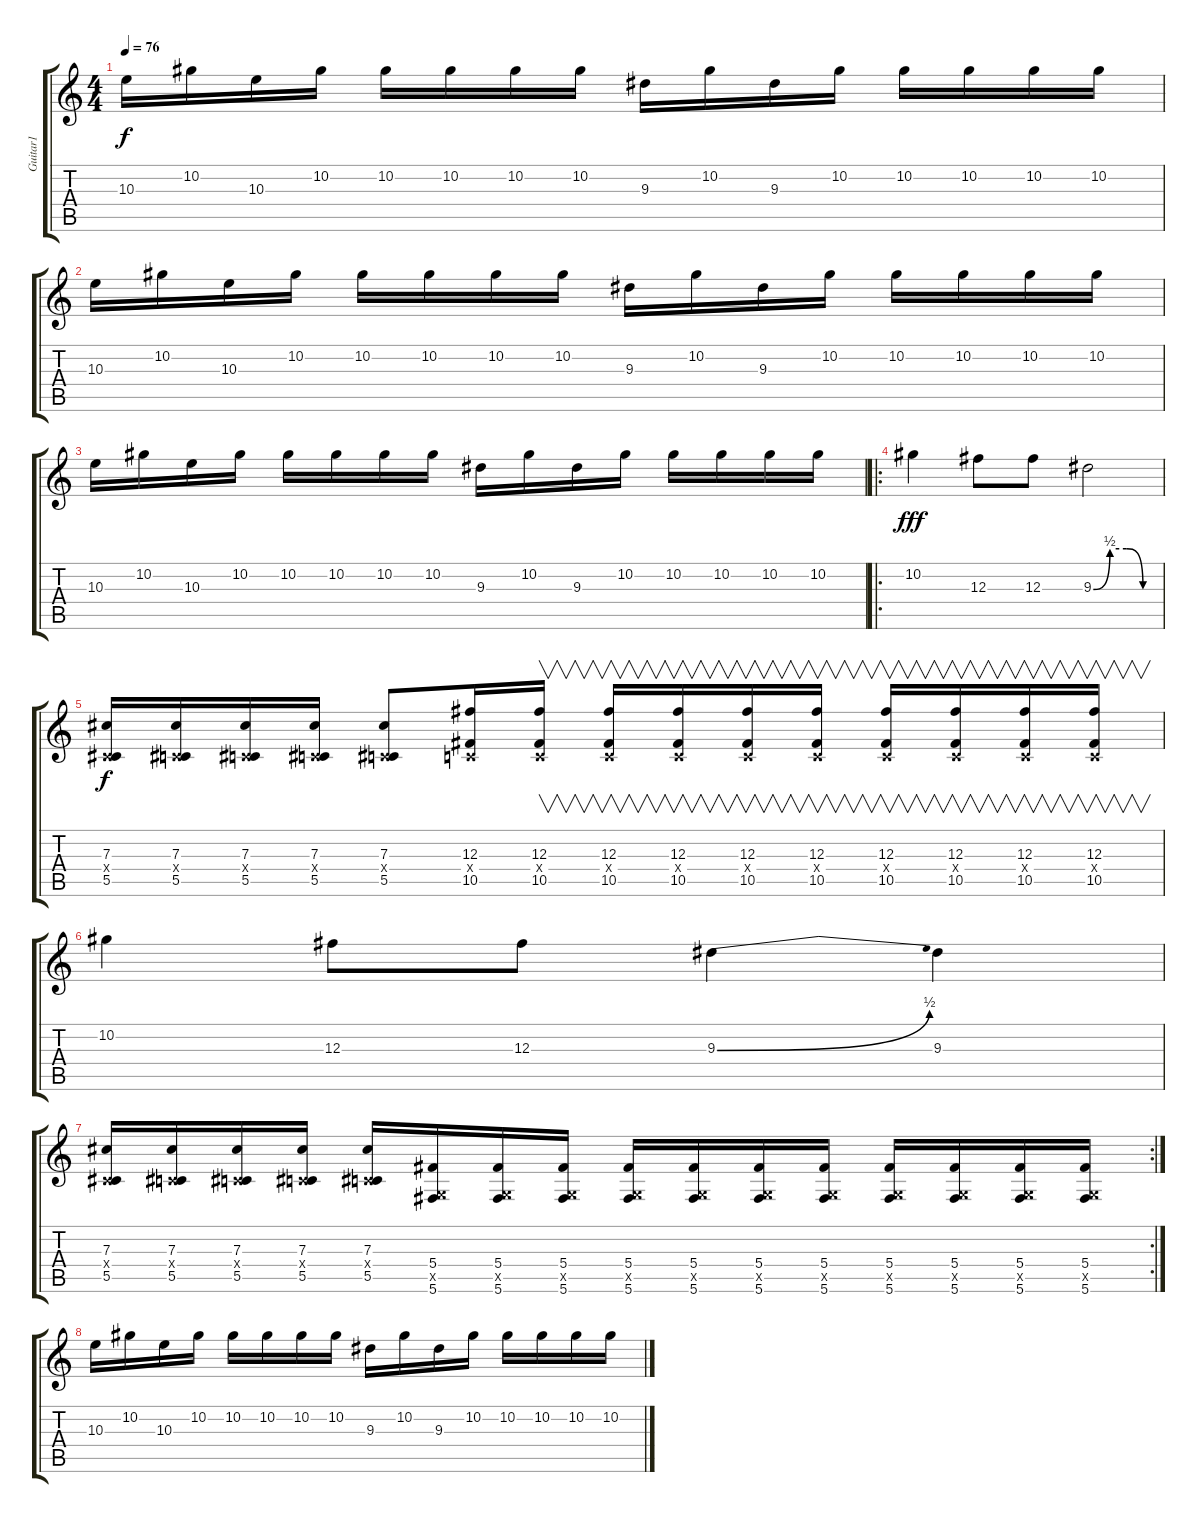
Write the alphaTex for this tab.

\track ("Guitar1" "Guitar1") {instrument overdrivenguitar}
\staff {score tabs}
\tuning (Eb4 Bb3 Gb3 Db3 Ab2 Db2) {hide}
\ts (4 4)
\tempo 76
\clef g2
\ks c
10.3.16{dy f} 10.2.16 10.3.16 10.2.16 10.2.16 10.2.16 10.2.16 10.2.16 9.3.16 10.2.16 9.3.16 10.2.16 10.2.16 10.2.16 10.2.16 10.2.16 |
10.3.16 10.2.16 10.3.16 10.2.16 10.2.16 10.2.16 10.2.16 10.2.16 9.3.16 10.2.16 9.3.16 10.2.16 10.2.16 10.2.16 10.2.16 10.2.16 |
10.3.16 10.2.16 10.3.16 10.2.16 10.2.16 10.2.16 10.2.16 10.2.16 9.3.16 10.2.16 9.3.16 10.2.16 10.2.16 10.2.16 10.2.16 10.2.16 |
\ro
10.2.4{dy fff volume 16 balance 8 instrument overdrivenguitar} 12.3.8 12.3.8 9.3{be (custom 0 0 15 2 30 2 45 0 60 0)}.2 |
(7.3 -1.4{x} 5.5).16{dy f} (7.3 -1.4{x} 5.5).16 (7.3 -1.4{x} 5.5).16 (7.3 -1.4{x} 5.5).16 (7.3 -1.4{x} 5.5).8 (12.3 -1.4{x} 10.5).16 (12.3 -1.4{x} 10.5).16{v} (12.3 -1.4{x} 10.5).16{v} (12.3 -1.4{x} 10.5).16{v} (12.3 -1.4{x} 10.5).16{v} (12.3 -1.4{x} 10.5).16{v} (12.3 -1.4{x} 10.5).16{v} (12.3 -1.4{x} 10.5).16{v} (12.3 -1.4{x} 10.5).16{v} (12.3 -1.4{x} 10.5).16{v} |
10.2.4 12.3.8 12.3.8 9.3{be (bend 0 0 60 2)}.4 9.3.4 |
\rc 2
(7.3 -1.4{x} 5.5).16 (7.3 -1.4{x} 5.5).16 (7.3 -1.4{x} 5.5).16 (7.3 -1.4{x} 5.5).16 (7.3 -1.4{x} 5.5).16 (5.4 -1.5{x} 5.6).16 (5.4 -1.5{x} 5.6).16 (5.4 -1.5{x} 5.6).16 (5.4 -1.5{x} 5.6).16 (5.4 -1.5{x} 5.6).16 (5.4 -1.5{x} 5.6).16 (5.4 -1.5{x} 5.6).16 (5.4 -1.5{x} 5.6).16 (5.4 -1.5{x} 5.6).16 (5.4 -1.5{x} 5.6).16 (5.4 -1.5{x} 5.6).16 |
10.3.16 10.2.16 10.3.16 10.2.16 10.2.16 10.2.16 10.2.16 10.2.16 9.3.16 10.2.16 9.3.16 10.2.16 10.2.16 10.2.16 10.2.16 10.2.16
